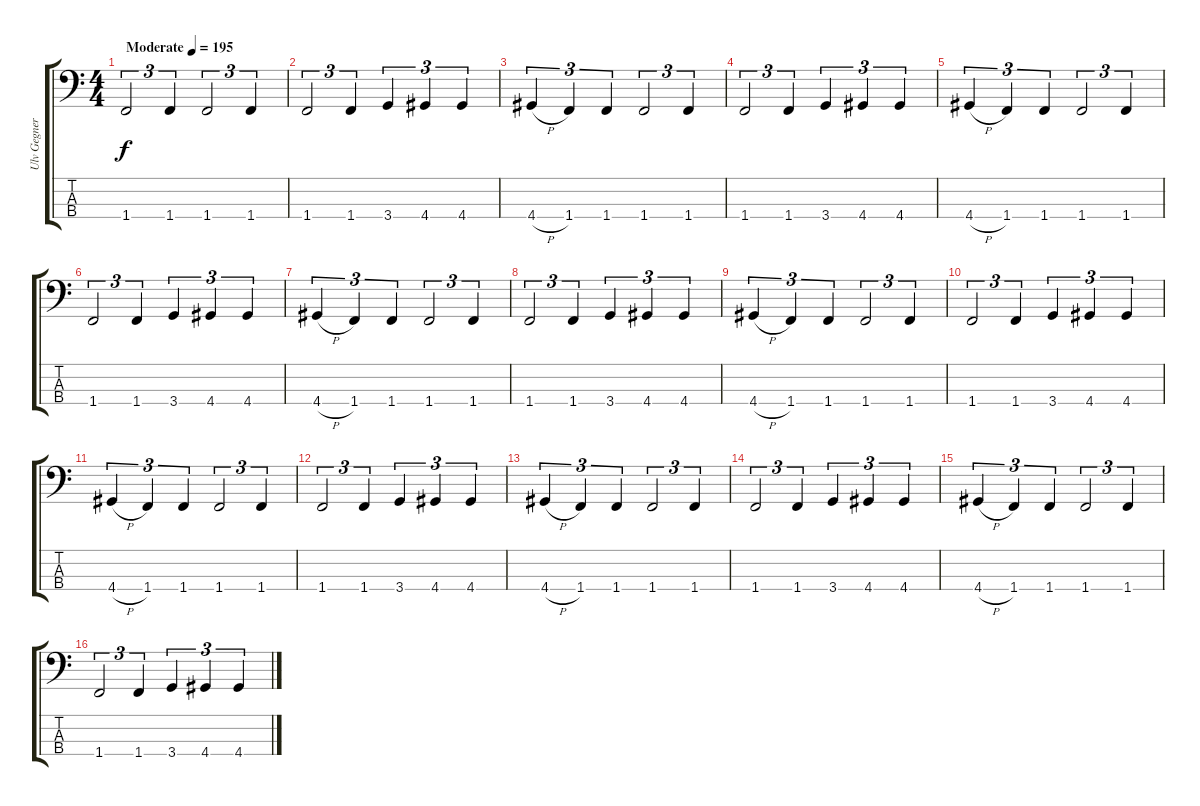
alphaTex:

\track ("Ulv Gegner" "Ulv Gegner") {instrument electricbassfinger}
\staff {score tabs}
\tuning (G2 D2 A1 E1) {hide}
\ts (4 4)
\tempo (195 "Moderate")
\clef f4
\ks c
1.4.2{tu (3 2) dy f instrument electricbassfinger} 1.4.4{tu (3 2)} 1.4.2{tu (3 2)} 1.4.4{tu (3 2)} |
1.4.2{tu (3 2)} 1.4.4{tu (3 2)} 3.4.4{tu (3 2)} 4.4.4{tu (3 2)} 4.4.4{tu (3 2)} |
4.4{h}.4{tu (3 2)} 1.4.4{tu (3 2)} 1.4.4{tu (3 2)} 1.4.2{tu (3 2)} 1.4.4{tu (3 2)} |
1.4.2{tu (3 2)} 1.4.4{tu (3 2)} 3.4.4{tu (3 2)} 4.4.4{tu (3 2)} 4.4.4{tu (3 2)} |
4.4{h}.4{tu (3 2)} 1.4.4{tu (3 2)} 1.4.4{tu (3 2)} 1.4.2{tu (3 2)} 1.4.4{tu (3 2)} |
1.4.2{tu (3 2)} 1.4.4{tu (3 2)} 3.4.4{tu (3 2)} 4.4.4{tu (3 2)} 4.4.4{tu (3 2)} |
4.4{h}.4{tu (3 2)} 1.4.4{tu (3 2)} 1.4.4{tu (3 2)} 1.4.2{tu (3 2)} 1.4.4{tu (3 2)} |
1.4.2{tu (3 2)} 1.4.4{tu (3 2)} 3.4.4{tu (3 2)} 4.4.4{tu (3 2)} 4.4.4{tu (3 2)} |
4.4{h}.4{tu (3 2)} 1.4.4{tu (3 2)} 1.4.4{tu (3 2)} 1.4.2{tu (3 2)} 1.4.4{tu (3 2)} |
1.4.2{tu (3 2)} 1.4.4{tu (3 2)} 3.4.4{tu (3 2)} 4.4.4{tu (3 2)} 4.4.4{tu (3 2)} |
4.4{h}.4{tu (3 2)} 1.4.4{tu (3 2)} 1.4.4{tu (3 2)} 1.4.2{tu (3 2)} 1.4.4{tu (3 2)} |
1.4.2{tu (3 2)} 1.4.4{tu (3 2)} 3.4.4{tu (3 2)} 4.4.4{tu (3 2)} 4.4.4{tu (3 2)} |
4.4{h}.4{tu (3 2)} 1.4.4{tu (3 2)} 1.4.4{tu (3 2)} 1.4.2{tu (3 2)} 1.4.4{tu (3 2)} |
1.4.2{tu (3 2)} 1.4.4{tu (3 2)} 3.4.4{tu (3 2)} 4.4.4{tu (3 2)} 4.4.4{tu (3 2)} |
4.4{h}.4{tu (3 2)} 1.4.4{tu (3 2)} 1.4.4{tu (3 2)} 1.4.2{tu (3 2)} 1.4.4{tu (3 2)} |
1.4.2{tu (3 2)} 1.4.4{tu (3 2)} 3.4.4{tu (3 2)} 4.4.4{tu (3 2)} 4.4.4{tu (3 2)}
